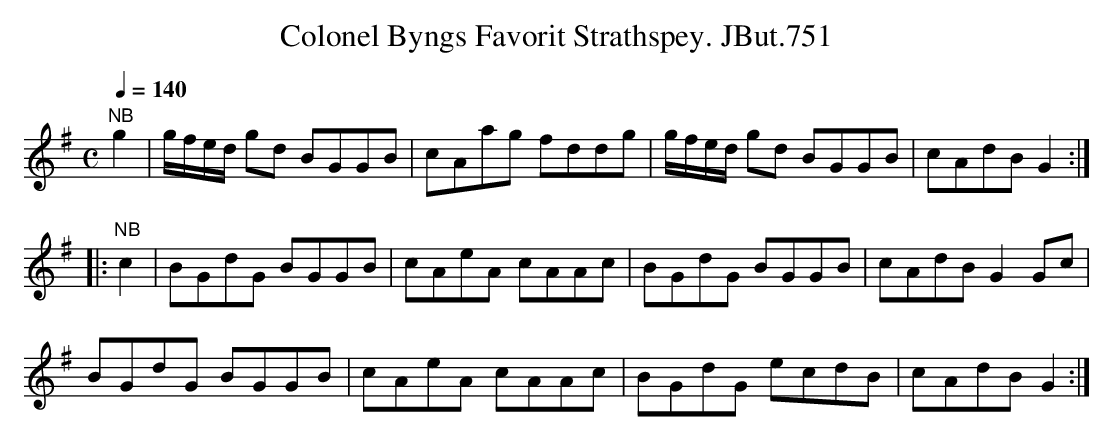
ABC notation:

X:1
T:Colonel Byngs Favorit Strathspey. JBut.751
M:C
L:1/8
Q:1/4=140
K:G
"NB"g2|g/f/e/d/ gd BGGB|cAag fddg|g/f/e/d/ gd BGGB|cAdB G2:|
|:"NB"c2|BGdG BGGB|cAeA cAAc|BGdG BGGB|cAdB G2 Gc|
BGdG BGGB|cAeA cAAc|BGdG ecdB|cAdB G2:|
